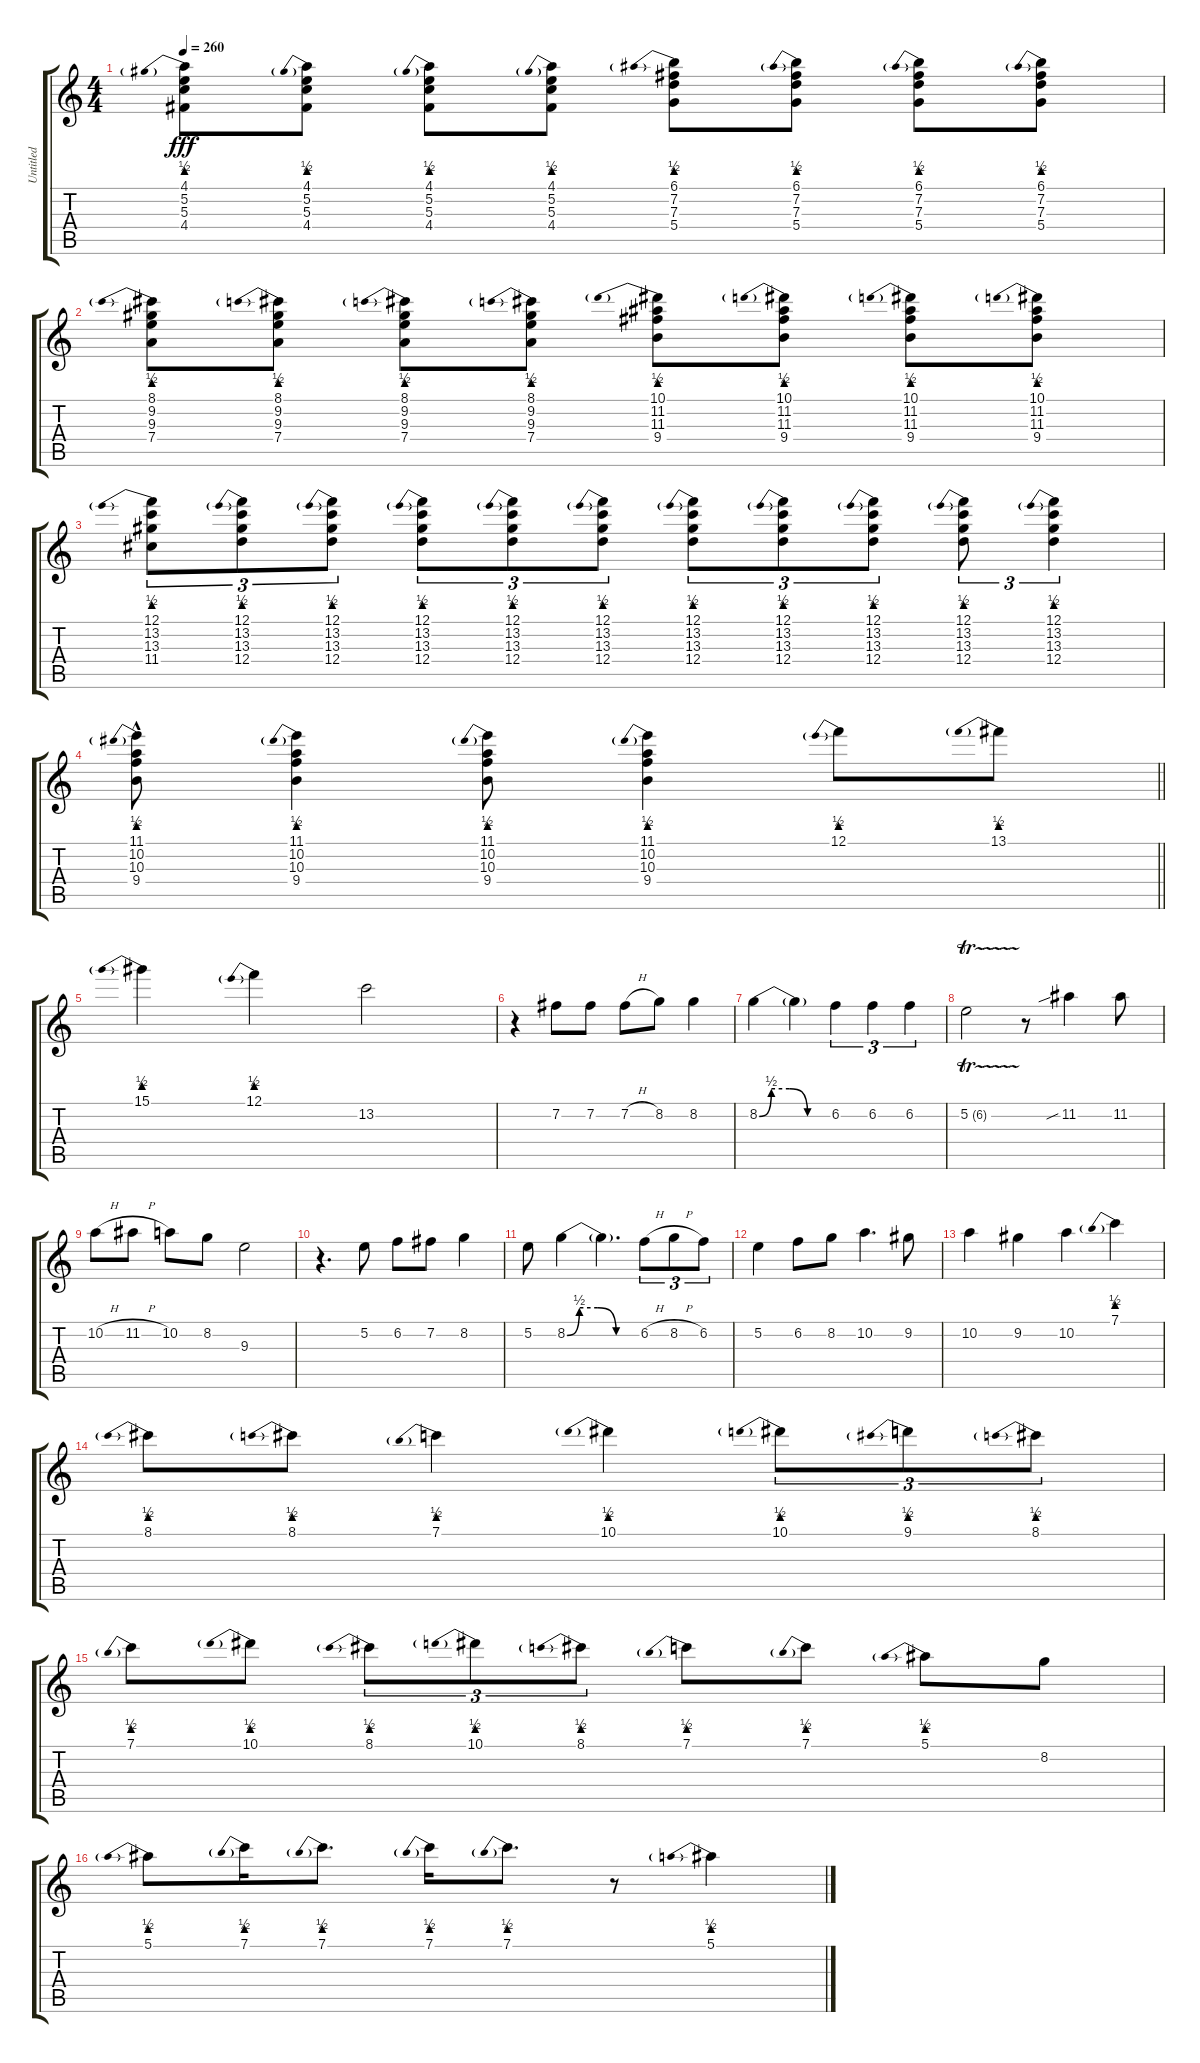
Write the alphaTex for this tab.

\track ("Untitled" "Untitled") {instrument acousticguitarsteel}
\staff {score tabs}
\tuning (E4 B3 G3 D3 A2 E2) {hide}
\ts (4 4)
\tempo 260
\clef g2
\ks c
(4.1{be (prebend 0 2 60 2)} 5.2 5.3 4.4).8{dy fff} (4.1{be (prebend 0 2 60 2)} 5.2 5.3 4.4).8 (4.1{be (prebend 0 2 60 2)} 5.2 5.3 4.4).8 (4.1{be (prebend 0 2 60 2)} 5.2 5.3 4.4).8 (6.1{be (prebend 0 2 60 2)} 7.2 7.3 5.4).8 (6.1{be (prebend 0 2 60 2)} 7.2 7.3 5.4).8 (6.1{be (prebend 0 2 60 2)} 7.2 7.3 5.4).8 (6.1{be (prebend 0 2 60 2)} 7.2 7.3 5.4).8 |
(8.1{be (prebend 0 2 60 2)} 9.2 9.3 7.4).8 (8.1{be (prebend 0 2 60 2)} 9.2 9.3 7.4).8 (8.1{be (prebend 0 2 60 2)} 9.2 9.3 7.4).8 (8.1{be (prebend 0 2 60 2)} 9.2 9.3 7.4).8 (10.1{be (prebend 0 2 60 2)} 11.2 11.3 9.4).8 (10.1{be (prebend 0 2 60 2)} 11.2 11.3 9.4).8 (10.1{be (prebend 0 2 60 2)} 11.2 11.3 9.4).8 (10.1{be (prebend 0 2 60 2)} 11.2 11.3 9.4).8 |
(12.1{be (prebend 0 2 60 2)} 13.2 13.3 11.4).8{tu (3 2)} (12.1{be (prebend 0 2 60 2)} 13.2 13.3 12.4).8{tu (3 2)} (12.1{be (prebend 0 2 60 2)} 13.2 13.3 12.4).8{tu (3 2)} (12.1{be (prebend 0 2 60 2)} 13.2 13.3 12.4).8{tu (3 2)} (12.1{be (prebend 0 2 60 2)} 13.2 13.3 12.4).8{tu (3 2)} (12.1{be (prebend 0 2 60 2)} 13.2 13.3 12.4).8{tu (3 2)} (12.1{be (prebend 0 2 60 2)} 13.2 13.3 12.4).8{tu (3 2)} (12.1{be (prebend 0 2 60 2)} 13.2 13.3 12.4).8{tu (3 2)} (12.1{be (prebend 0 2 60 2)} 13.2 13.3 12.4).8{tu (3 2)} (12.1{be (prebend 0 2 60 2)} 13.2 13.3 12.4).8{tu (3 2)} (12.1{be (prebend 0 2 60 2)} 13.2 13.3 12.4).4{tu (3 2)} |
\barLineRight lightlight
(11.1{be (prebend 0 2 60 2) hac} 10.2{hac} 10.3{hac} 9.4{hac}).8 (11.1{be (prebend 0 2 60 2)} 10.2 10.3 9.4).4 (11.1{be (prebend 0 2 60 2)} 10.2 10.3 9.4).8 (11.1{be (prebend 0 2 60 2)} 10.2 10.3 9.4).4 12.1{be (prebend 0 2 60 2)}.8 13.1{be (prebend 0 2 60 2)}.8 |
15.1{be (prebend 0 2 60 2)}.4 12.1{be (prebend 0 2 60 2)}.4 13.2.2 |
r.4 7.2.8 7.2.8 7.2{h}.8 8.2.8 8.2.4 |
8.2{be (custom 0 0 10 2 25 2 40 0 60 0)}.4 8.2{t}.4 6.2.4{tu (3 2)} 6.2.4{tu (3 2)} 6.2.4{tu (3 2)} |
5.2{tr (6 32)}.2 r.8 11.2{sib}.4 11.2.8 |
10.2{h}.8 11.2{h}.8 10.2.8 8.2.8 9.3.2 |
r.4{d} 5.2.8 6.2.8 7.2.8 8.2.4 |
5.2.8 8.2{be (custom 0 0 10 2 25 2 40 0 60 0)}.4 8.2{t}.4{d} 6.2{h}.8{tu (3 2)} 8.2{h}.8{tu (3 2)} 6.2.8{tu (3 2)} |
5.2.4 6.2.8 8.2.8 10.2.4{d} 9.2.8 |
10.2.4 9.2.4 10.2.4 7.1{be (prebend 0 2 60 2)}.4 |
8.1{be (prebend 0 2 60 2)}.8 8.1{be (prebend 0 2 60 2)}.8 7.1{be (prebend 0 2 60 2)}.4 10.1{be (prebend 0 2 60 2)}.4 10.1{be (prebend 0 2 60 2)}.8{tu (3 2)} 9.1{be (prebend 0 2 60 2)}.8{tu (3 2)} 8.1{be (prebend 0 2 60 2)}.8{tu (3 2)} |
7.1{be (prebend 0 2 60 2)}.8 10.1{be (prebend 0 2 60 2)}.8 8.1{be (prebend 0 2 60 2)}.8{tu (3 2)} 10.1{be (prebend 0 2 60 2)}.8{tu (3 2)} 8.1{be (prebend 0 2 60 2)}.8{tu (3 2)} 7.1{be (prebend 0 2 60 2)}.8 7.1{be (prebend 0 2 60 2)}.8 5.1{be (prebend 0 2 60 2)}.8 8.2.8 |
5.1{be (prebend 0 2 60 2)}.8 7.1{be (prebend 0 2 60 2)}.16 7.1{be (prebend 0 2 60 2)}.8{d} 7.1{be (prebend 0 2 60 2)}.16 7.1{be (prebend 0 2 60 2)}.8{d} r.8 5.1{be (prebend 0 2 60 2)}.4
